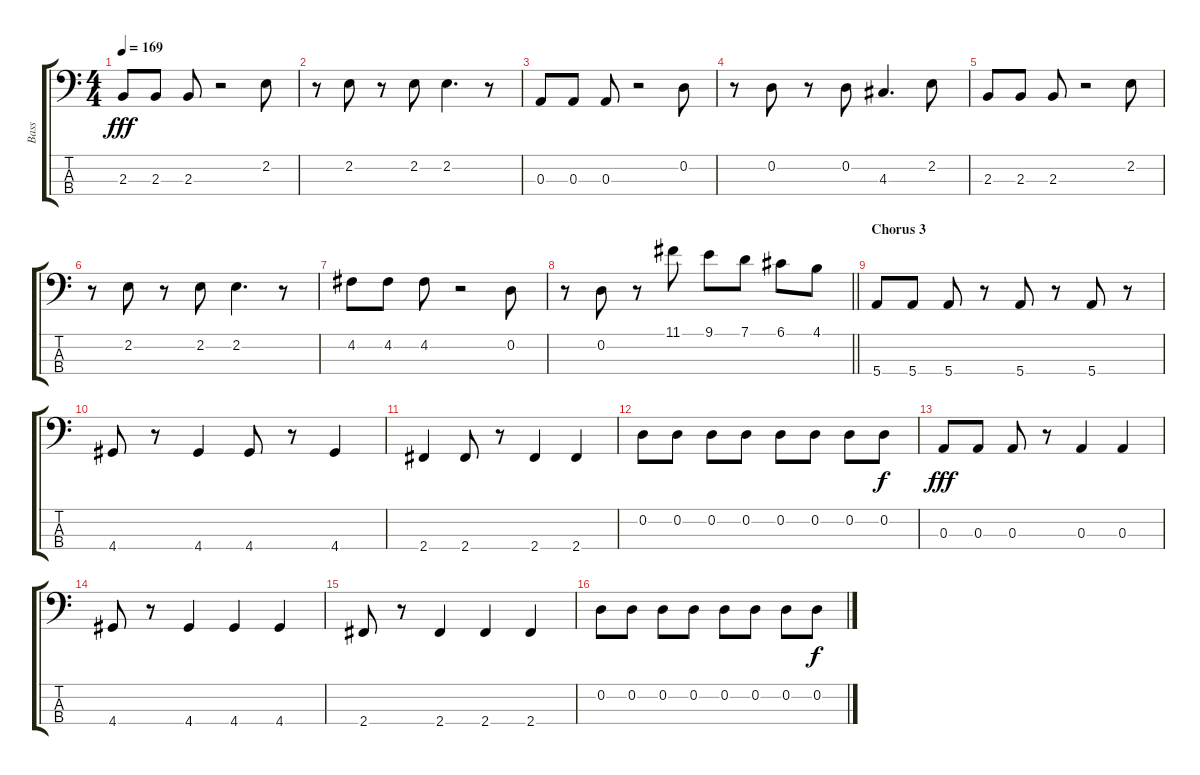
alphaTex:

\track ("Bass" "Bass") {instrument slapbass1}
\staff {score tabs}
\tuning (G2 D2 A1 E1) {hide}
\ts (4 4)
\tempo 169
\clef f4
\ks c
2.3.8{dy fff} 2.3.8 2.3.8 r.2 2.2.8 |
r.8 2.2.8 r.8 2.2.8 2.2.4{d} r.8 |
0.3.8 0.3.8 0.3.8 r.2 0.2.8 |
r.8 0.2.8 r.8 0.2.8 4.3.4{d} 2.2.8 |
2.3.8 2.3.8 2.3.8 r.2 2.2.8 |
r.8 2.2.8 r.8 2.2.8 2.2.4{d} r.8 |
4.2.8 4.2.8 4.2.8 r.2 0.2.8 |
\barLineRight lightlight
r.8 0.2.8 r.8 11.1.8 9.1.8 7.1.8 6.1.8 4.1.8 |
\section ("" "Chorus 3")
5.4.8 5.4.8 5.4.8 r.8 5.4.8 r.8 5.4.8 r.8 |
4.4.8 r.8 4.4.4 4.4.8 r.8 4.4.4 |
2.4.4 2.4.8 r.8 2.4.4 2.4.4 |
0.2.8 0.2.8 0.2.8 0.2.8 0.2.8 0.2.8 0.2.8 0.2.8{dy f} |
0.3.8{dy fff} 0.3.8 0.3.8 r.8 0.3.4 0.3.4 |
4.4.8 r.8 4.4.4 4.4.4 4.4.4 |
2.4.8 r.8 2.4.4 2.4.4 2.4.4 |
0.2.8 0.2.8 0.2.8 0.2.8 0.2.8 0.2.8 0.2.8 0.2.8{dy f}
